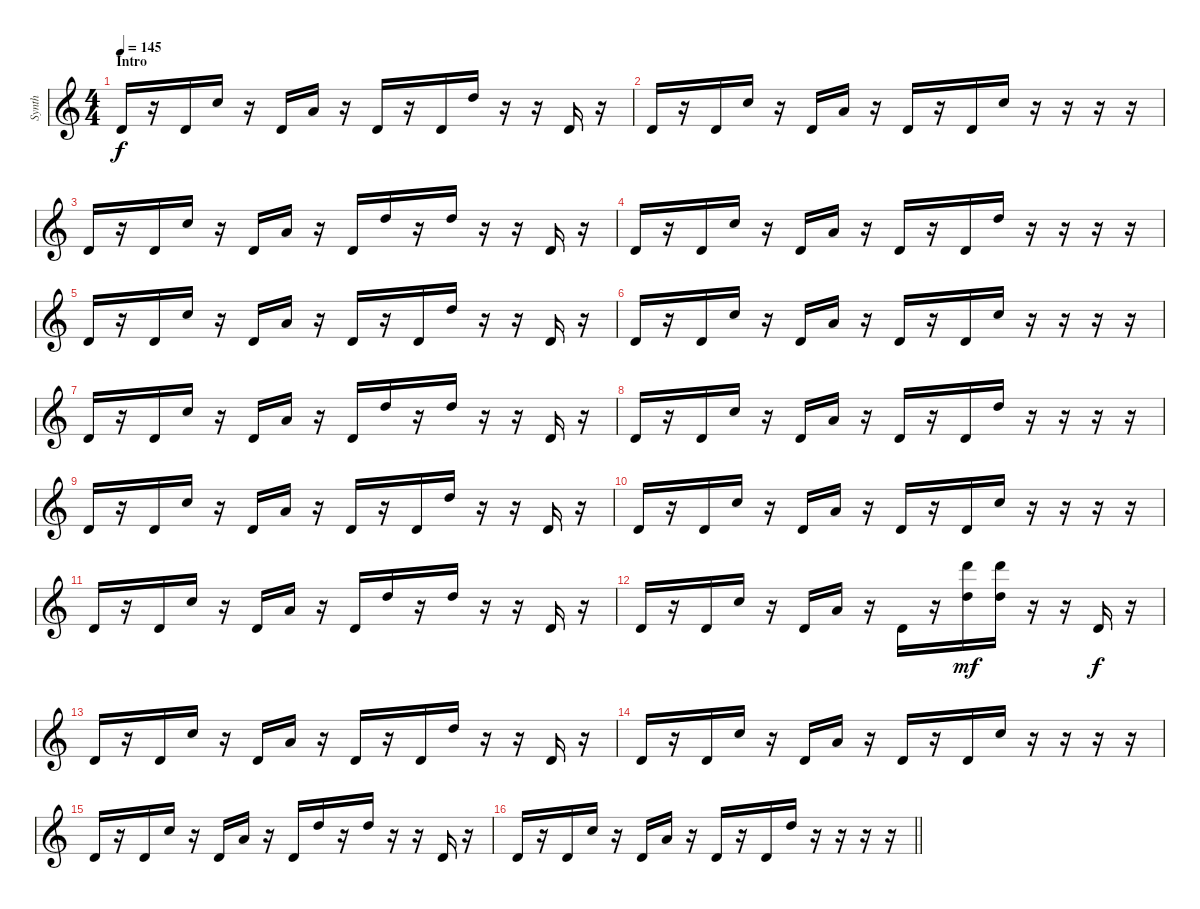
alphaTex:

\track ("Synth" "Synth") {instrument lead7fifths}
\staff {score}
\tuning (E4 B3 G3 D3 A2 E2 B1) {hide}
\ts (4 4)
\section ("" "Intro")
\tempo 145
\clef g2
\ks c
3.2.16{dy f instrument lead7fifths} r.16 3.2.16 8.1.16 r.16 3.2.16 5.1.16 r.16 3.2.16 r.16 3.2.16 10.1.16 r.16 r.16 3.2.16 r.16 |
3.2.16 r.16 3.2.16 8.1.16 r.16 3.2.16 5.1.16 r.16 3.2.16 r.16 3.2.16 8.1.16 r.16 r.16 r.16 r.16 |
3.2.16 r.16 3.2.16 8.1.16 r.16 3.2.16 5.1.16 r.16 3.2.16 10.1.16 r.16 10.1.16 r.16 r.16 3.2.16 r.16 |
3.2.16 r.16 3.2.16 8.1.16 r.16 3.2.16 5.1.16 r.16 3.2.16 r.16 3.2.16 10.1.16 r.16 r.16 r.16 r.16 |
3.2.16 r.16 3.2.16 8.1.16 r.16 3.2.16 5.1.16 r.16 3.2.16 r.16 3.2.16 10.1.16 r.16 r.16 3.2.16 r.16 |
3.2.16 r.16 3.2.16 8.1.16 r.16 3.2.16 5.1.16 r.16 3.2.16 r.16 3.2.16 8.1.16 r.16 r.16 r.16 r.16 |
3.2.16 r.16 3.2.16 8.1.16 r.16 3.2.16 5.1.16 r.16 3.2.16 10.1.16 r.16 10.1.16 r.16 r.16 3.2.16 r.16 |
3.2.16 r.16 3.2.16 8.1.16 r.16 3.2.16 5.1.16 r.16 3.2.16 r.16 3.2.16 10.1.16 r.16 r.16 r.16 r.16 |
3.2.16 r.16 3.2.16 8.1.16 r.16 3.2.16 5.1.16 r.16 3.2.16 r.16 3.2.16 10.1.16 r.16 r.16 3.2.16 r.16 |
3.2.16 r.16 3.2.16 8.1.16 r.16 3.2.16 5.1.16 r.16 3.2.16 r.16 3.2.16 8.1.16 r.16 r.16 r.16 r.16 |
3.2.16 r.16 3.2.16 8.1.16 r.16 3.2.16 5.1.16 r.16 3.2.16 10.1.16 r.16 10.1.16 r.16 r.16 3.2.16 r.16 |
3.2.16 r.16 3.2.16 8.1.16 r.16 3.2.16 5.1.16 r.16 3.2.16 r.16 (22.1 15.2).16{dy mf} (22.1 15.2).16 r.16 r.16 3.2.16{dy f} r.16 |
3.2.16 r.16 3.2.16 8.1.16 r.16 3.2.16 5.1.16 r.16 3.2.16 r.16 3.2.16 10.1.16 r.16 r.16 3.2.16 r.16 |
3.2.16 r.16 3.2.16 8.1.16 r.16 3.2.16 5.1.16 r.16 3.2.16 r.16 3.2.16 8.1.16 r.16 r.16 r.16 r.16 |
3.2.16 r.16 3.2.16 8.1.16 r.16 3.2.16 5.1.16 r.16 3.2.16 10.1.16 r.16 10.1.16 r.16 r.16 3.2.16 r.16 |
\barLineRight lightlight
3.2.16 r.16 3.2.16 8.1.16 r.16 3.2.16 5.1.16 r.16 3.2.16 r.16 3.2.16 10.1.16 r.16 r.16 r.16 r.16
